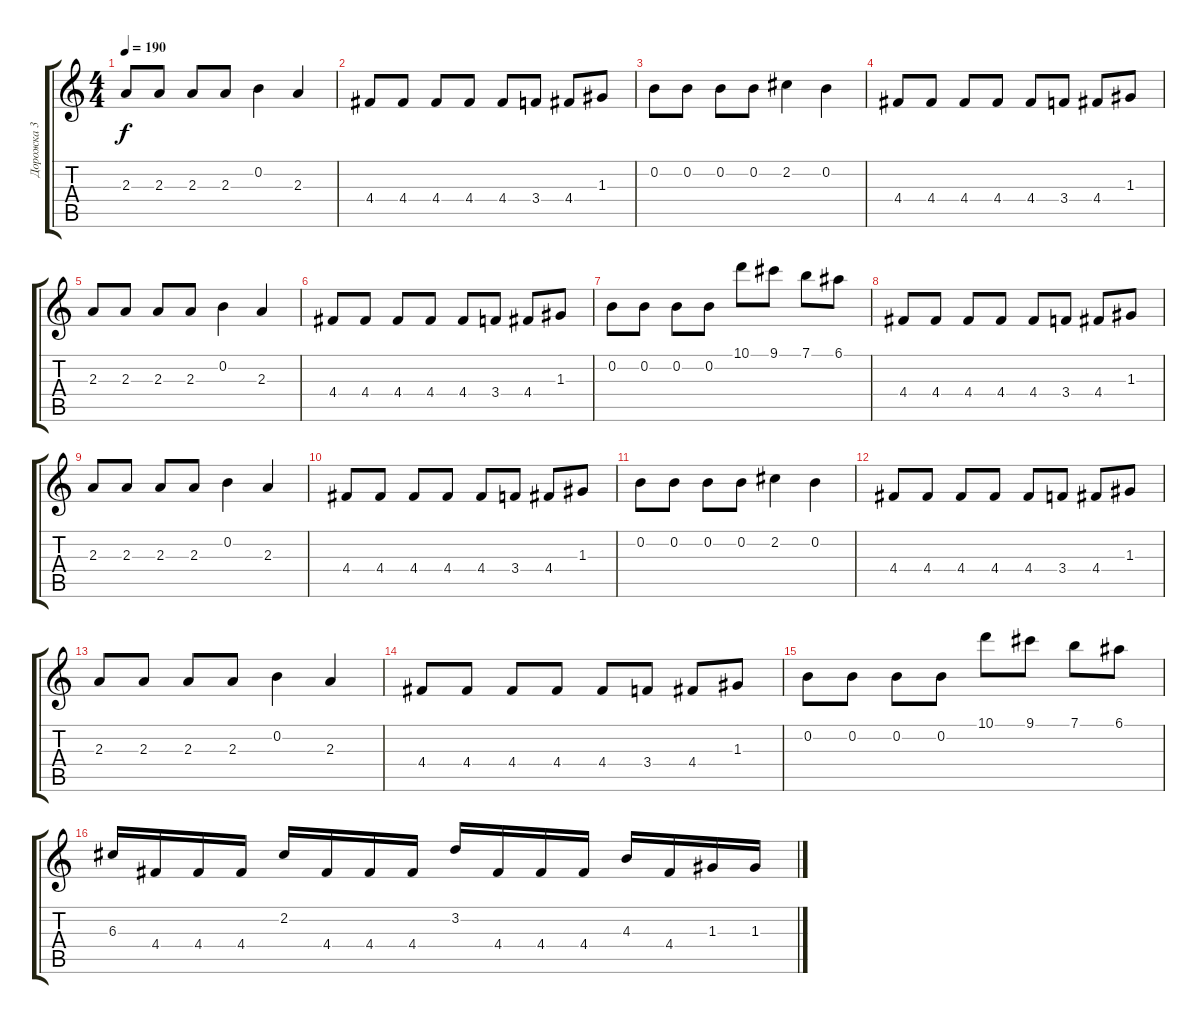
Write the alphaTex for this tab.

\track ("Дорожка 3" "Дорожка 3") {instrument distortionguitar}
\staff {score tabs}
\tuning (E4 B3 G3 D3 A2 E2) {hide}
\ts (4 4)
\tempo 190
\clef g2
\ks c
2.3.8{dy f} 2.3.8 2.3.8 2.3.8 0.2.4 2.3.4 |
4.4.8 4.4.8 4.4.8 4.4.8 4.4.8 3.4.8 4.4.8 1.3.8 |
0.2.8 0.2.8 0.2.8 0.2.8 2.2.4 0.2.4 |
4.4.8 4.4.8 4.4.8 4.4.8 4.4.8 3.4.8 4.4.8 1.3.8 |
2.3.8 2.3.8 2.3.8 2.3.8 0.2.4 2.3.4 |
4.4.8 4.4.8 4.4.8 4.4.8 4.4.8 3.4.8 4.4.8 1.3.8 |
0.2.8 0.2.8 0.2.8 0.2.8 10.1.8 9.1.8 7.1.8 6.1.8 |
4.4.8 4.4.8 4.4.8 4.4.8 4.4.8 3.4.8 4.4.8 1.3.8 |
2.3.8 2.3.8 2.3.8 2.3.8 0.2.4 2.3.4 |
4.4.8 4.4.8 4.4.8 4.4.8 4.4.8 3.4.8 4.4.8 1.3.8 |
0.2.8 0.2.8 0.2.8 0.2.8 2.2.4 0.2.4 |
4.4.8 4.4.8 4.4.8 4.4.8 4.4.8 3.4.8 4.4.8 1.3.8 |
2.3.8 2.3.8 2.3.8 2.3.8 0.2.4 2.3.4 |
4.4.8 4.4.8 4.4.8 4.4.8 4.4.8 3.4.8 4.4.8 1.3.8 |
0.2.8 0.2.8 0.2.8 0.2.8 10.1.8 9.1.8 7.1.8 6.1.8 |
6.3.16 4.4.16 4.4.16 4.4.16 2.2.16 4.4.16 4.4.16 4.4.16 3.2.16 4.4.16 4.4.16 4.4.16 4.3.16 4.4.16 1.3.16 1.3.16
